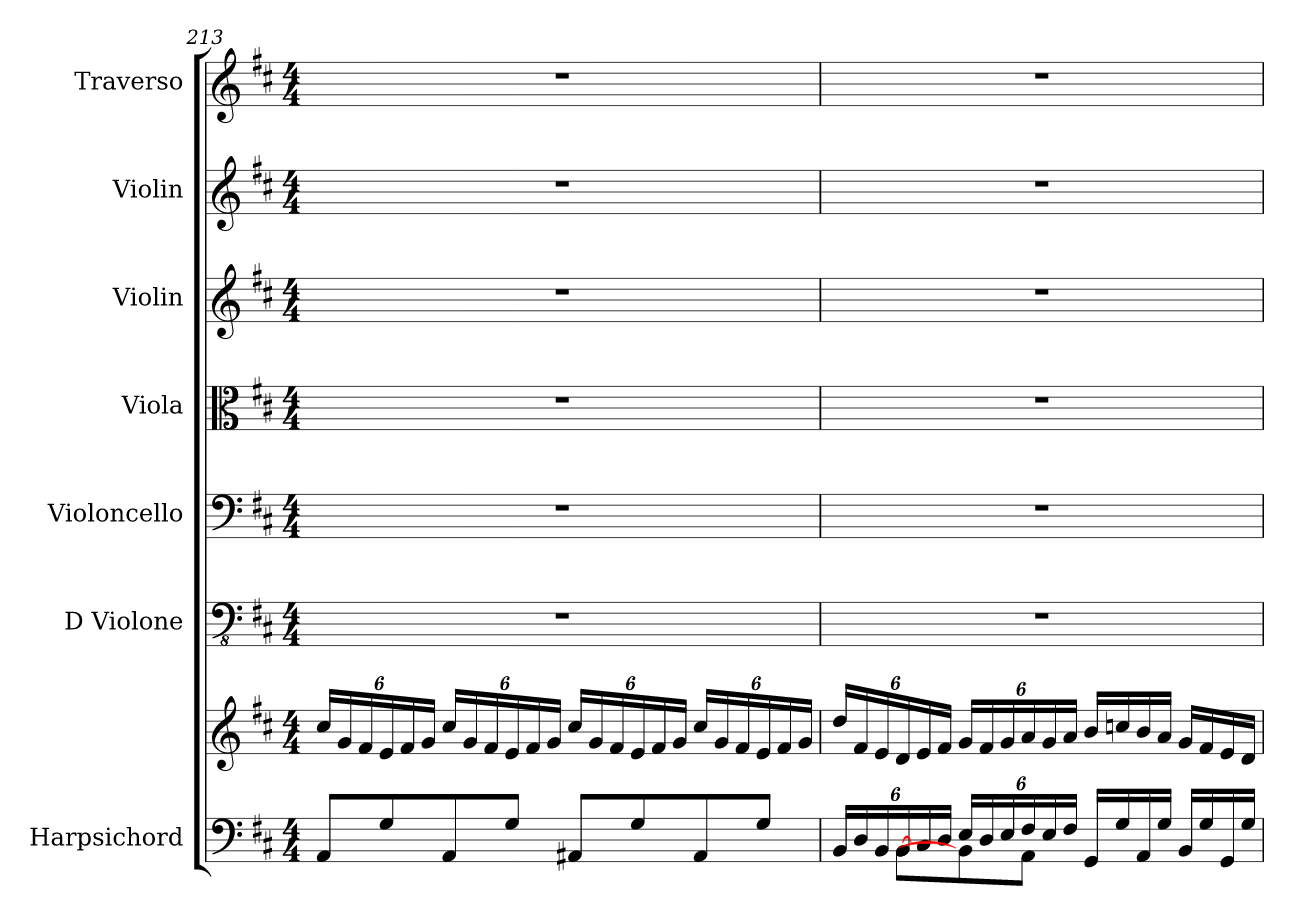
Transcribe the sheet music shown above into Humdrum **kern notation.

**kern	**kern	**kern	**kern	**kern	**kern	**kern	**kern
*part7	*part7	*part6	*part5	*part4	*part3	*part2	*part1
*staff8	*staff7	*staff6	*staff5	*staff4	*staff3	*staff2	*staff1
*I"Harpsichord	*	*I"D Violone	*I"Violoncello	*I"Viola	*I"Violin	*I"Violin	*I"Traverso
*I'Hch.	*	*I'D Vne.	*I'Vc.	*I'Vla.	*I'Vln.	*I'Vln.	*I'Trv.
!!LO:PB:g=z
*clefF4	*clefG2	*clefFv4	*clefF4	*clefC3	*clefG2	*clefG2	*clefG2
*	*	*ITrd7c12	*	*	*	*	*
*k[f#c#]	*k[f#c#]	*k[f#c#]	*k[f#c#]	*k[f#c#]	*k[f#c#]	*k[f#c#]	*k[f#c#]
*M4/4	*M4/4	*M4/4	*M4/4	*M4/4	*M4/4	*M4/4	*M4/4
*	*Xbrackettup	*	*	*	*	*	*
=213	=213	=213	=213	=213	=213	=213	=213
8AA/L	24cc#/LL	1r	1r	1r	1r	1r	1r
.	24g/	.	.	.	.	.	.
.	24f#/	.	.	.	.	.	.
8G/	24e/	.	.	.	.	.	.
.	24f#/	.	.	.	.	.	.
.	24g/JJ	.	.	.	.	.	.
8AA/	24cc#/LL	.	.	.	.	.	.
.	24g/	.	.	.	.	.	.
.	24f#/	.	.	.	.	.	.
8G/J	24e/	.	.	.	.	.	.
.	24f#/	.	.	.	.	.	.
.	24g/JJ	.	.	.	.	.	.
8AA#X/L	24cc#/LL	.	.	.	.	.	.
.	24g/	.	.	.	.	.	.
.	24f#/	.	.	.	.	.	.
8G/	24e/	.	.	.	.	.	.
.	24f#/	.	.	.	.	.	.
.	24g/JJ	.	.	.	.	.	.
8AA#/	24cc#/LL	.	.	.	.	.	.
.	24g/	.	.	.	.	.	.
.	24f#/	.	.	.	.	.	.
8G/J	24e/	.	.	.	.	.	.
.	24f#/	.	.	.	.	.	.
.	24g/JJ	.	.	.	.	.	.
=214	=214	=214	=214	=214	=214	=214	=214
*Xbrackettup	*	*	*	*	*	*	*
*^	*	*	*	*	*	*	*
24BB/LL	8ryy	24dd/LL	1r	1r	1r	1r	1r	1r
24D/	.	24f#/	.	.	.	.	.	.
24BB/	.	24e/	.	.	.	.	.	.
[24BB/	8BB\L	24d/	.	.	.	.	.	.
24C#/	.	24e/	.	.	.	.	.	.
24D/JJ	.	24f#/JJ	.	.	.	.	.	.
24E/LL	8BB\]	24g/LL	.	.	.	.	.	.
24D/	.	24f#/	.	.	.	.	.	.
24E/	.	24g/	.	.	.	.	.	.
24F#/	8AA\J	24a/	.	.	.	.	.	.
24E/	.	24g/	.	.	.	.	.	.
24F#/JJ	.	24a/JJ	.	.	.	.	.	.
16GG/LL	2ryy	16b/LL	.	.	.	.	.	.
16G/	.	16ccn/	.	.	.	.	.	.
16AA/	.	16b/	.	.	.	.	.	.
16G/JJ	.	16a/JJ	.	.	.	.	.	.
16BB/LL	.	16g/LL	.	.	.	.	.	.
16G/	.	16f#/	.	.	.	.	.	.
16GG/	.	16e/	.	.	.	.	.	.
16G/JJ	.	16d/JJ	.	.	.	.	.	.
*v	*v	*	*	*	*	*	*	*
=	=	=	=	=	=	=	=
*-	*-	*-	*-	*-	*-	*-	*-
